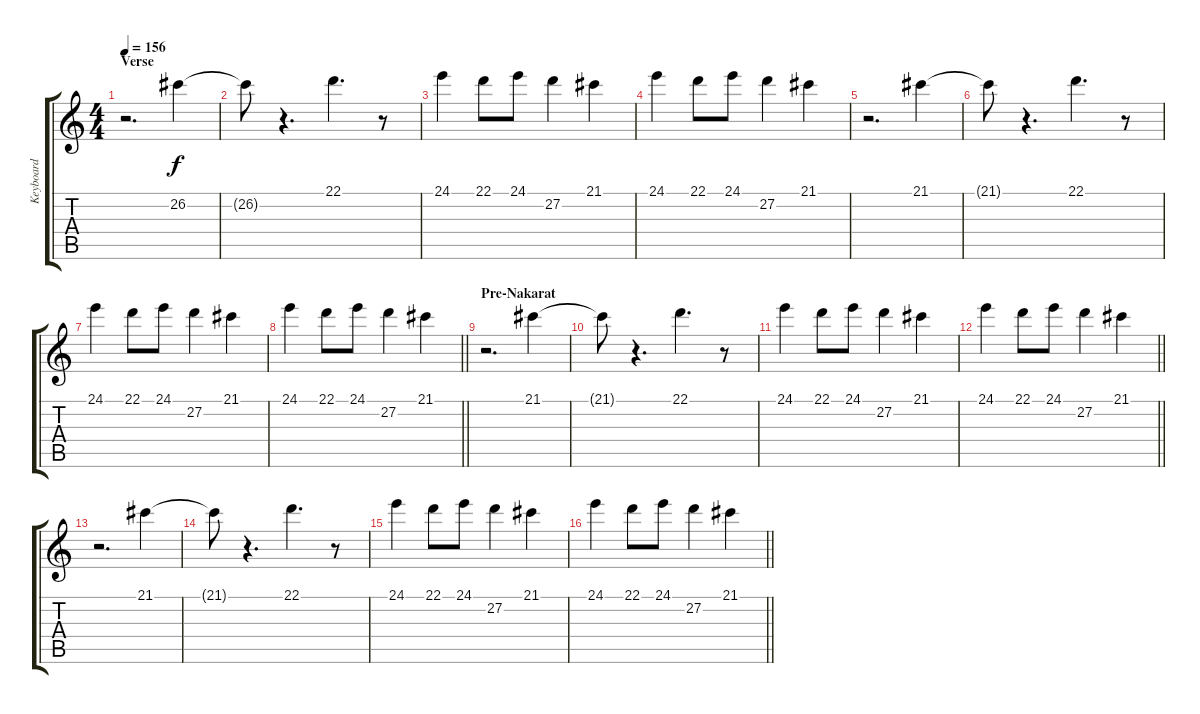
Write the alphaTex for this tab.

\track ("Keyboard" "Keyboard") {instrument drawbarorgan}
\staff {score tabs}
\tuning (E4 B3 G3 D3 A2 E2) {hide}
\ts (4 4)
\section ("" "Verse")
\tempo 156
\clef g2
\ks c
r.2{d dy f} 26.2.4 |
26.2{t}.8 r.4{d} 22.1.4{d} r.8 |
24.1.4 22.1.8 24.1.8 27.2.4 21.1.4 |
24.1.4 22.1.8 24.1.8 27.2.4 21.1.4 |
r.2{d} 21.1.4 |
21.1{t}.8 r.4{d} 22.1.4{d} r.8 |
24.1.4 22.1.8 24.1.8 27.2.4 21.1.4 |
\barLineRight lightlight
24.1.4 22.1.8 24.1.8 27.2.4 21.1.4 |
\section ("" "Pre-Nakarat")
r.2{d} 21.1.4 |
21.1{t}.8 r.4{d} 22.1.4{d} r.8 |
24.1.4 22.1.8 24.1.8 27.2.4 21.1.4 |
\barLineRight lightlight
24.1.4 22.1.8 24.1.8 27.2.4 21.1.4 |
r.2{d} 21.1.4 |
21.1{t}.8 r.4{d} 22.1.4{d} r.8 |
24.1.4 22.1.8 24.1.8 27.2.4 21.1.4 |
\barLineRight lightlight
24.1.4 22.1.8 24.1.8 27.2.4 21.1.4
